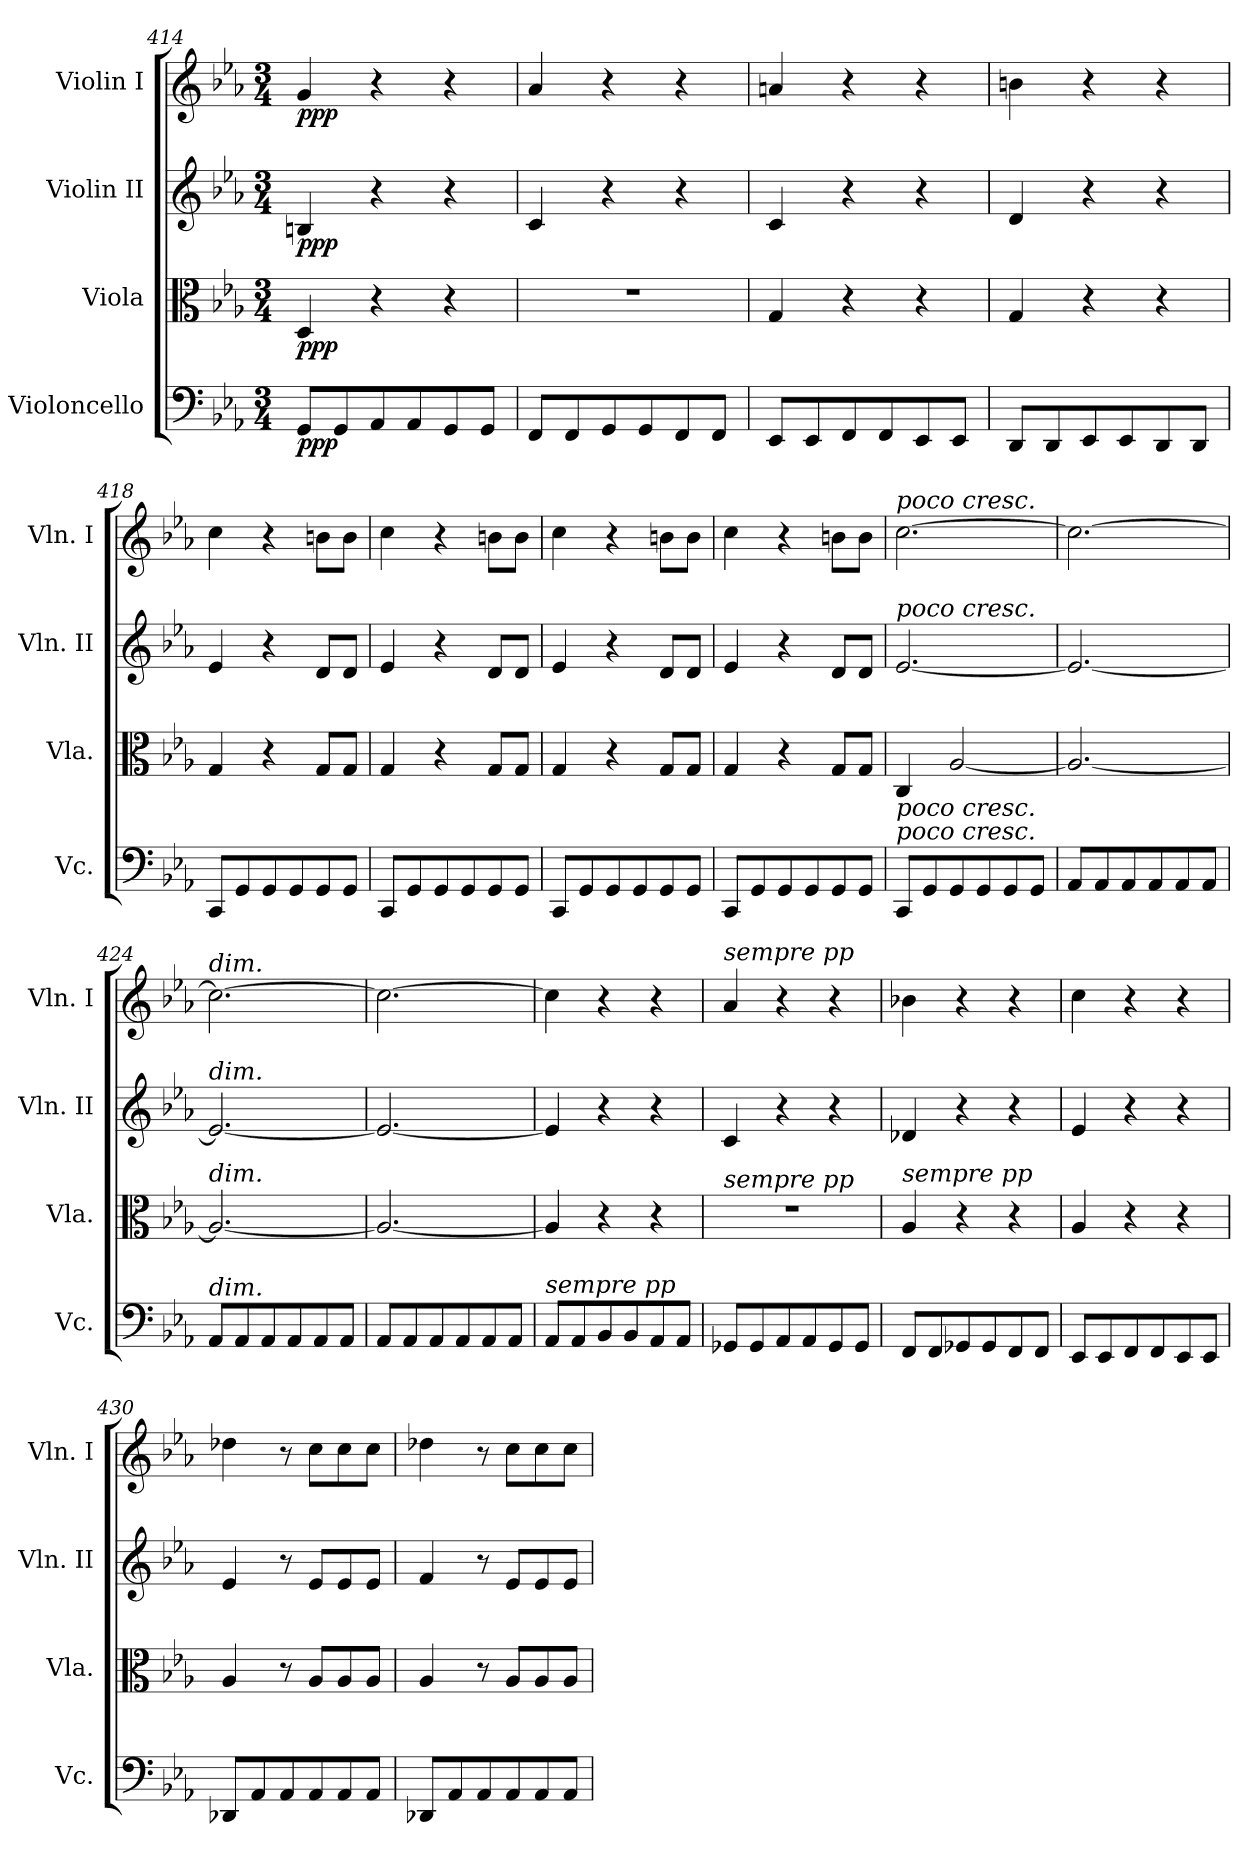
**kern	**dynam	**kern	**dynam	**kern	**dynam	**kern	**dynam
*part4	*part4	*part3	*part3	*part2	*part2	*part1	*part1
*staff4	*staff4	*staff3	*staff3	*staff2	*staff2	*staff1	*staff1
*I"Violoncello	*	*I"Viola	*	*I"Violin II	*	*I"Violin I	*
*I'Vc.	*	*I'Vla.	*	*I'Vln. II	*	*I'Vln. I	*
*clefF4	*	*clefC3	*	*clefG2	*	*clefG2	*
*k[b-e-a-]	*	*k[b-e-a-]	*	*k[b-e-a-]	*	*k[b-e-a-]	*
*c:	*	*c:	*	*c:	*	*c:	*
*M3/4	*	*M3/4	*	*M3/4	*	*M3/4	*
=414	=414	=414	=414	=414	=414	=414	=414
!	!LO:DY:b	!	!LO:DY:b	!	!LO:DY:b	!	!LO:DY:b
8GG/L	ppp	4D/	ppp	4Bn/	ppp	4g/	ppp
8GG/	.	.	.	.	.	.	.
8AA-/	.	4r	.	4r	.	4r	.
8AA-/	.	.	.	.	.	.	.
8GG/	.	4r	.	4r	.	4r	.
8GG/J	.	.	.	.	.	.	.
=415	=415	=415	=415	=415	=415	=415	=415
8FF/L	.	2.r	.	4c/	.	4a-/	.
8FF/	.	.	.	.	.	.	.
8GG/	.	.	.	4r	.	4r	.
8GG/	.	.	.	.	.	.	.
8FF/	.	.	.	4r	.	4r	.
8FF/J	.	.	.	.	.	.	.
=416	=416	=416	=416	=416	=416	=416	=416
8EE-/L	.	4G/	.	4c/	.	4an/	.
8EE-/	.	.	.	.	.	.	.
8FF/	.	4r	.	4r	.	4r	.
8FF/	.	.	.	.	.	.	.
8EE-/	.	4r	.	4r	.	4r	.
8EE-/J	.	.	.	.	.	.	.
=417	=417	=417	=417	=417	=417	=417	=417
8DD/L	.	4G/	.	4d/	.	4bn\	.
8DD/	.	.	.	.	.	.	.
8EE-/	.	4r	.	4r	.	4r	.
8EE-/	.	.	.	.	.	.	.
8DD/	.	4r	.	4r	.	4r	.
8DD/J	.	.	.	.	.	.	.
=418	=418	=418	=418	=418	=418	=418	=418
8CC/L	.	4G/	.	4e-/	.	4cc\	.
8GG/	.	.	.	.	.	.	.
8GG/	.	4r	.	4r	.	4r	.
8GG/	.	.	.	.	.	.	.
8GG/	.	8G/L	.	8d/L	.	8bn\L	.
8GG/J	.	8G/J	.	8d/J	.	8b\J	.
=419	=419	=419	=419	=419	=419	=419	=419
8CC/L	.	4G/	.	4e-/	.	4cc\	.
8GG/	.	.	.	.	.	.	.
8GG/	.	4r	.	4r	.	4r	.
8GG/	.	.	.	.	.	.	.
8GG/	.	8G/L	.	8d/L	.	8bn\L	.
8GG/J	.	8G/J	.	8d/J	.	8b\J	.
=420	=420	=420	=420	=420	=420	=420	=420
8CC/L	.	4G/	.	4e-/	.	4cc\	.
8GG/	.	.	.	.	.	.	.
8GG/	.	4r	.	4r	.	4r	.
8GG/	.	.	.	.	.	.	.
8GG/	.	8G/L	.	8d/L	.	8bn\L	.
8GG/J	.	8G/J	.	8d/J	.	8b\J	.
=421	=421	=421	=421	=421	=421	=421	=421
8CC/L	.	4G/	.	4e-/	.	4cc\	.
8GG/	.	.	.	.	.	.	.
8GG/	.	4r	.	4r	.	4r	.
8GG/	.	.	.	.	.	.	.
8GG/	.	8G/L	.	8d/L	.	8bn\L	.
8GG/J	.	8G/J	.	8d/J	.	8b\J	.
=422	=422	=422	=422	=422	=422	=422	=422
!	!	!	!	!	!	!LO:TX:a:i:t=poco cresc.	!
!	!	!	!	!LO:TX:a:i:t=poco cresc.	!	!	!
!LO:TX:a:i:t=poco cresc.	!	!	!	!	!	!	!
!LO:TX:a:i:t=poco cresc.	!	!	!	!	!	!	!
8CC/L	.	4C/	.	[2.e-/	.	[2.cc\	.
8GG/	.	.	.	.	.	.	.
8GG/	.	[2A-/	.	.	.	.	.
8GG/	.	.	.	.	.	.	.
8GG/	.	.	.	.	.	.	.
8GG/J	.	.	.	.	.	.	.
=423	=423	=423	=423	=423	=423	=423	=423
8AA-/L	.	2.A-/_	.	2.e-/_	.	2.cc\_	.
8AA-/	.	.	.	.	.	.	.
8AA-/	.	.	.	.	.	.	.
8AA-/	.	.	.	.	.	.	.
8AA-/	.	.	.	.	.	.	.
8AA-/J	.	.	.	.	.	.	.
=424	=424	=424	=424	=424	=424	=424	=424
!	!	!	!	!	!	!LO:TX:a:i:t=dim.	!
!	!	!	!	!LO:TX:a:i:t=dim.	!	!	!
!	!	!LO:TX:a:i:t=dim.	!	!	!	!	!
!LO:TX:a:i:t=dim.	!	!	!	!	!	!	!
8AA-/L	.	2.A-/_	.	2.e-/_	.	2.cc\_	.
8AA-/	.	.	.	.	.	.	.
8AA-/	.	.	.	.	.	.	.
8AA-/	.	.	.	.	.	.	.
8AA-/	.	.	.	.	.	.	.
8AA-/J	.	.	.	.	.	.	.
=425	=425	=425	=425	=425	=425	=425	=425
8AA-/L	.	2.A-/_	.	2.e-/_	.	2.cc\_	.
8AA-/	.	.	.	.	.	.	.
8AA-/	.	.	.	.	.	.	.
8AA-/	.	.	.	.	.	.	.
8AA-/	.	.	.	.	.	.	.
8AA-/J	.	.	.	.	.	.	.
=426	=426	=426	=426	=426	=426	=426	=426
!LO:TX:a:i:t=sempre pp	!	!	!	!	!	!	!
8AA-/L	.	4A-/]	.	4e-/]	.	4cc\]	.
8AA-/	.	.	.	.	.	.	.
8BB-/	.	4r	.	4r	.	4r	.
8BB-/	.	.	.	.	.	.	.
8AA-/	.	4r	.	4r	.	4r	.
8AA-/J	.	.	.	.	.	.	.
=427	=427	=427	=427	=427	=427	=427	=427
!	!	!	!	!	!	!LO:TX:a:i:t=sempre pp	!
!	!	!LO:TX:a:i:t=sempre pp	!	!	!	!	!
8GG-X/L	.	2.r	.	4c/	.	4a-/	.
8GG-/	.	.	.	.	.	.	.
8AA-/	.	.	.	4r	.	4r	.
8AA-/	.	.	.	.	.	.	.
8GG-/	.	.	.	4r	.	4r	.
8GG-/J	.	.	.	.	.	.	.
=428	=428	=428	=428	=428	=428	=428	=428
!	!	!LO:TX:a:i:t=sempre pp	!	!	!	!	!
8FF/L	.	4A-/	.	4d-X/	.	4b-X\	.
8FF/	.	.	.	.	.	.	.
8GG-X/	.	4r	.	4r	.	4r	.
8GG-/	.	.	.	.	.	.	.
8FF/	.	4r	.	4r	.	4r	.
8FF/J	.	.	.	.	.	.	.
=429	=429	=429	=429	=429	=429	=429	=429
8EE-/L	.	4A-/	.	4e-/	.	4cc\	.
8EE-/	.	.	.	.	.	.	.
8FF/	.	4r	.	4r	.	4r	.
8FF/	.	.	.	.	.	.	.
8EE-/	.	4r	.	4r	.	4r	.
8EE-/J	.	.	.	.	.	.	.
=430	=430	=430	=430	=430	=430	=430	=430
8DD-X/L	.	4A-/	.	4e-/	.	4dd-X\	.
8AA-/	.	.	.	.	.	.	.
8AA-/	.	8r	.	8r	.	8r	.
8AA-/	.	8A-/L	.	8e-/L	.	8cc\L	.
8AA-/	.	8A-/	.	8e-/	.	8cc\	.
8AA-/J	.	8A-/J	.	8e-/J	.	8cc\J	.
=431	=431	=431	=431	=431	=431	=431	=431
8DD-X/L	.	4A-/	.	4f/	.	4dd-X\	.
8AA-/	.	.	.	.	.	.	.
8AA-/	.	8r	.	8r	.	8r	.
8AA-/	.	8A-/L	.	8e-/L	.	8cc\L	.
8AA-/	.	8A-/	.	8e-/	.	8cc\	.
8AA-/J	.	8A-/J	.	8e-/J	.	8cc\J	.
=	=	=	=	=	=	=	=
*-	*-	*-	*-	*-	*-	*-	*-
